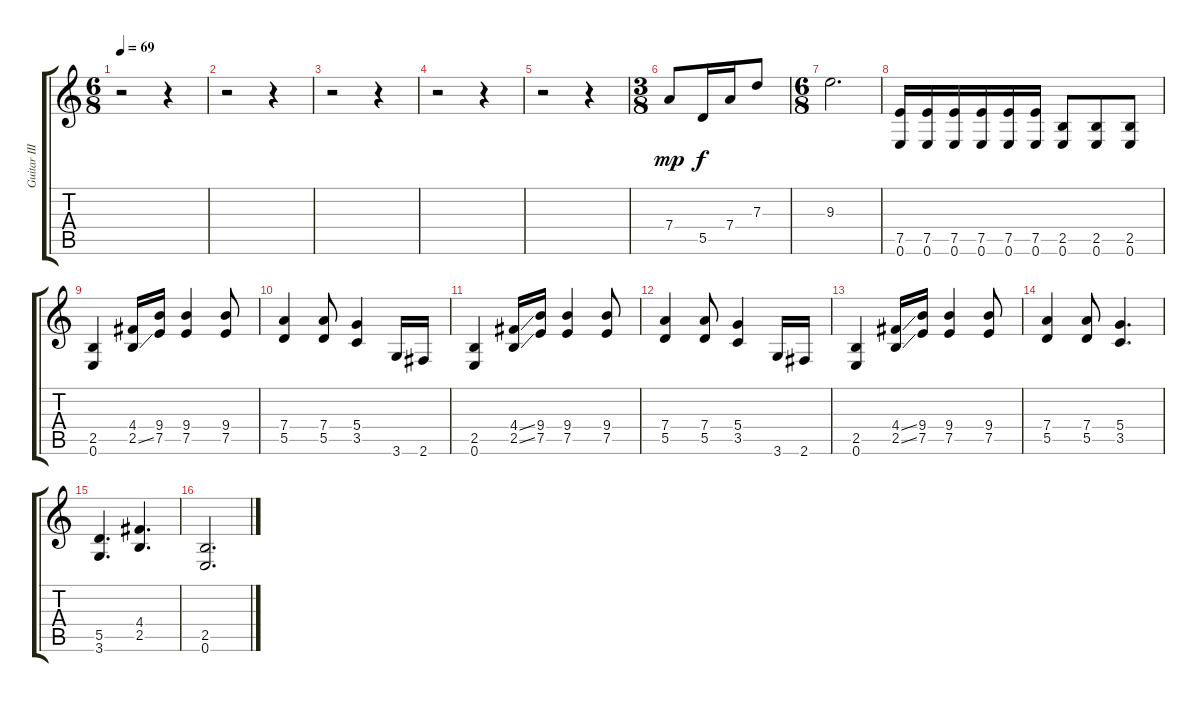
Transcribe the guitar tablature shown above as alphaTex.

\track ("Guitar III (distortion)" "Guitar III") {instrument distortionguitar}
\staff {score tabs}
\tuning (E4 B3 G3 D3 A2 E2) {hide}
\ts (6 8)
\tempo 69
\clef g2
\ks c
r.2{dy mp} r.4 |
r.2 r.4 |
r.2 r.4 |
r.2 r.4 |
r.2 r.4 |
\ts (3 8)
7.4.8 5.5.16{dy f} 7.4.16 7.3.8 |
\ts (6 8)
9.3.2{d} |
(7.5 0.6).16 (7.5 0.6).16 (7.5 0.6).16 (7.5 0.6).16 (7.5 0.6).16 (7.5 0.6).16 (2.5 0.6).8 (2.5 0.6).8 (2.5 0.6).8 |
(2.5 0.6).4 (4.4 2.5{ss}).16 (9.4 7.5).16 (9.4 7.5).4 (9.4 7.5).8 |
(7.4 5.5).4 (7.4 5.5).8 (5.4 3.5).4 3.6.16 2.6.16 |
(2.5 0.6).4 (4.4{ss} 2.5{ss}).16 (9.4 7.5).16 (9.4 7.5).4 (9.4 7.5).8 |
(7.4 5.5).4 (7.4 5.5).8 (5.4 3.5).4 3.6.16 2.6.16 |
(2.5 0.6).4 (4.4{ss} 2.5{ss}).16 (9.4 7.5).16 (9.4 7.5).4 (9.4 7.5).8 |
(7.4 5.5).4 (7.4 5.5).8 (5.4 3.5).4{d} |
(5.5 3.6).4{d} (4.4 2.5).4{d} |
(2.5 0.6).2{d}
